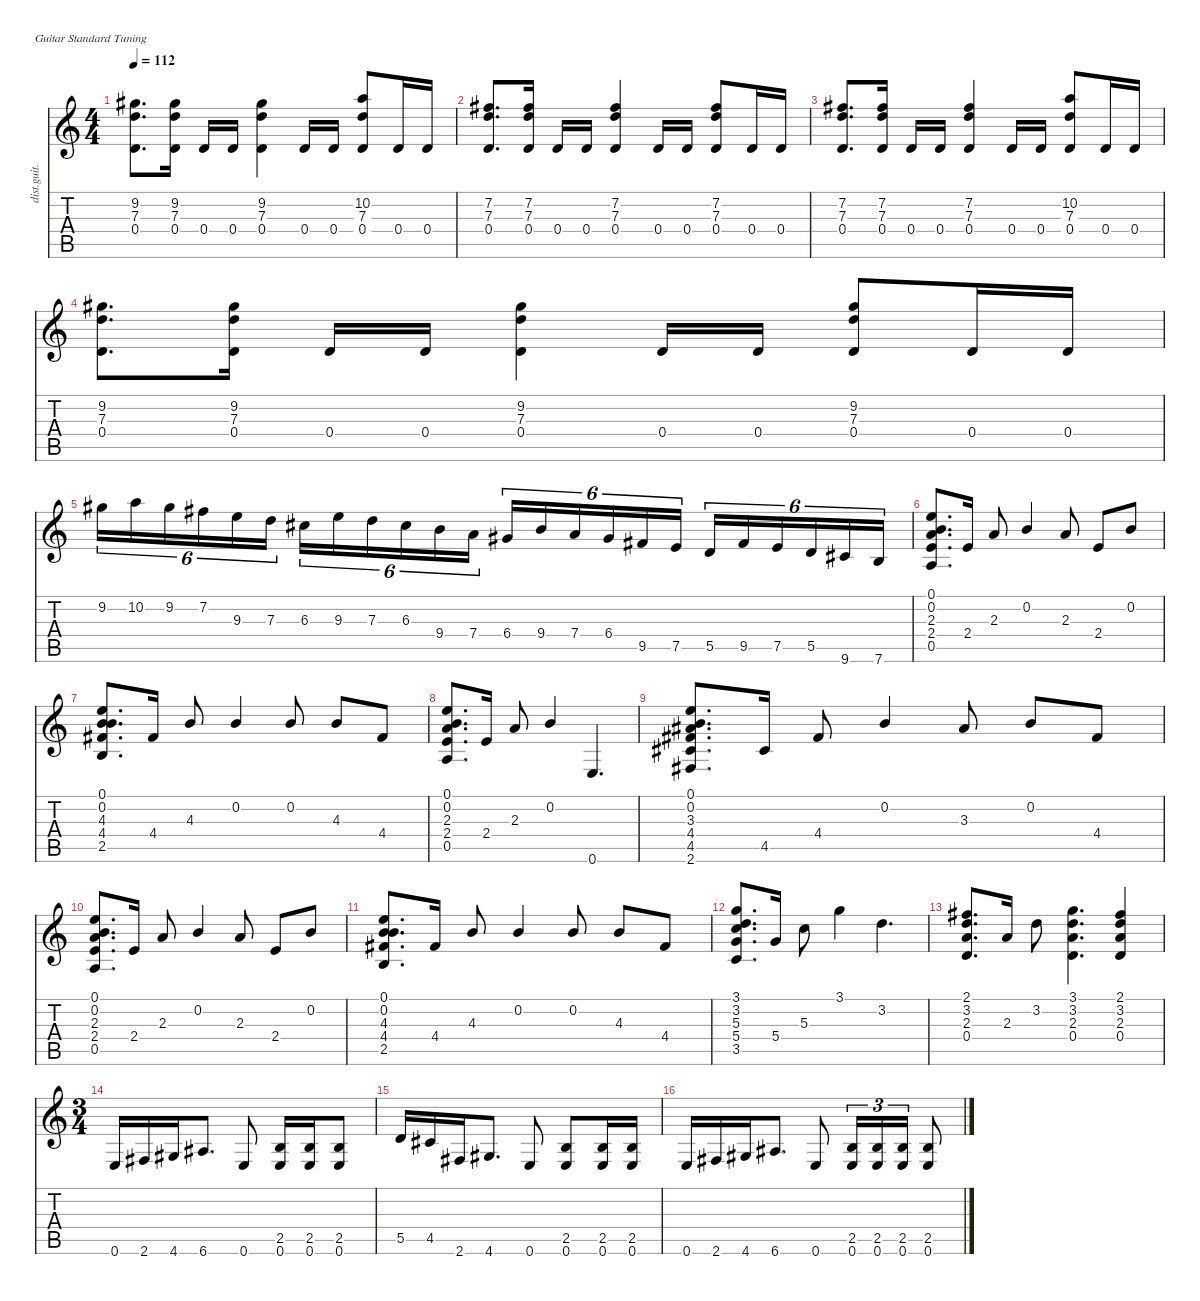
\defaultSystemsLayout 4
\hideDynamics
\bracketExtendMode nobrackets
\otherSystemsTrackNameOrientation horizontal
\track ("John Petrucci" "dist.guit.") {mute instrument distortionguitar}
\staff {score tabs}
\tuning (E4 B3 G3 D3 A2 E2)
\ts (4 4)
\tempo 112
\clef g2
\ks c
(9.2{acc #} 7.3 0.4).8{d dy f beam Down} (9.2{acc #} 7.3 0.4).16{beam Down} 0.4.16{beam Up} 0.4.16{beam Up} (9.2{acc #} 7.3 0.4).4{beam Down} 0.4.16{beam Up} 0.4.16{beam Up} (10.2 7.3 0.4).8{beam Up} 0.4.16{beam Up} 0.4.16{beam Up} |
(7.2{acc #} 7.3 0.4).8{d beam Up} (7.2{acc #} 7.3 0.4).16{beam Up} 0.4.16{beam Up} 0.4.16{beam Up} (7.2{acc #} 7.3 0.4).4{beam Up} 0.4.16{beam Up} 0.4.16{beam Up} (7.2{acc #} 7.3 0.4).8{beam Up} 0.4.16{beam Up} 0.4.16{beam Up} |
(7.2{acc #} 7.3 0.4).8{d beam Up} (7.2{acc #} 7.3 0.4).16{beam Up} 0.4.16{beam Up} 0.4.16{beam Up} (7.2{acc #} 7.3 0.4).4{beam Up} 0.4.16{beam Up} 0.4.16{beam Up} (10.2 7.3 0.4).8{beam Up} 0.4.16{beam Up} 0.4.16{beam Up} |
(9.2{acc #} 7.3 0.4).8{d beam Down} (9.2{acc #} 7.3 0.4).16{beam Down} 0.4.16{beam Up} 0.4.16{beam Up} (9.2{acc #} 7.3 0.4).4{beam Down} 0.4.16{beam Up} 0.4.16{beam Up} (9.2{acc #} 7.3 0.4).8{beam Up} 0.4.16{beam Up} 0.4.16{beam Up} |
9.2{acc #}.16{tu (6 4) beam Down} 10.2.16{tu (6 4) beam Down} 9.2{acc #}.16{tu (6 4) beam Down} 7.2{acc #}.16{tu (6 4) beam Down} 9.3.16{tu (6 4) beam Down} 7.3.16{tu (6 4) beam Down} 6.3{acc #}.16{tu (6 4) beam Down} 9.3.16{tu (6 4) beam Down} 7.3.16{tu (6 4) beam Down} 6.3{acc #}.16{tu (6 4) beam Down} 9.4.16{tu (6 4) beam Down} 7.4.16{tu (6 4) beam Down} 6.4{acc #}.16{tu (6 4) beam Up} 9.4.16{tu (6 4) beam Up} 7.4.16{tu (6 4) beam Up} 6.4{acc #}.16{tu (6 4) beam Up} 9.5{acc #}.16{tu (6 4) beam Up} 7.5.16{tu (6 4) beam Up} 5.5.16{tu (6 4) beam Up} 9.5{acc #}.16{tu (6 4) beam Up} 7.5.16{tu (6 4) beam Up} 5.5.16{tu (6 4) beam Up} 9.6{acc #}.16{tu (6 4) beam Up} 7.6.16{tu (6 4) beam Up} |
(0.1 0.2 2.3 2.4 0.5).8{d beam Up} 2.4.16{beam Up} 2.3.8{beam Up} 0.2.4{beam Up} 2.3.8{beam Up} 2.4.8{beam Up} 0.2.8{beam Up} |
(0.1 0.2 4.3 4.4{acc #} 2.5).8{d beam Up} 4.4{acc #}.16{beam Up} 4.3.8{beam Up} 0.2.4{beam Up} 0.2.8{beam Up} 4.3.8{beam Up} 4.4{acc #}.8{beam Up} |
(0.1 0.2 2.3 2.4 0.5).8{d beam Up} 2.4.16{beam Up} 2.3.8{beam Up} 0.2.4{beam Up} 0.6.4{d beam Up} |
(0.1 0.2 3.3{acc #} 4.4{acc #} 4.5{acc #} 2.6{acc #}).8{d beam Up} 4.5{acc #}.16{beam Up} 4.4{acc #}.8{beam Up} 0.2.4{beam Up} 3.3{acc #}.8{beam Up} 0.2.8{beam Up} 4.4{acc #}.8{beam Up} |
(0.1 0.2 2.3 2.4 0.5).8{d beam Up} 2.4.16{beam Up} 2.3.8{beam Up} 0.2.4{beam Up} 2.3.8{beam Up} 2.4.8{beam Up} 0.2.8{beam Up} |
(0.1 0.2 4.3 4.4{acc #} 2.5).8{d beam Up} 4.4{acc #}.16{beam Up} 4.3.8{beam Up} 0.2.4{beam Up} 0.2.8{beam Up} 4.3.8{beam Up} 4.4{acc #}.8{beam Up} |
(3.1 3.2 5.3 5.4 3.5).8{d beam Up} 5.4.16{beam Up} 5.3.8{beam Down} 3.1.4{beam Down} 3.2.4{d beam Down} |
(2.1{acc #} 3.2 2.3 0.4).8{d beam Up} 2.3.16{beam Up} 3.2.8{beam Down} (3.1 3.2 2.3 0.4).4{d beam Down} (2.1{acc #} 3.2 2.3 0.4).4{beam Up} |
\ts (3 4)
\beaming (8 2 2 2)
0.6.16{beam Up} 2.6{acc #}.16{beam Up} 4.6{acc #}.16{beam Up} 6.6{acc #}.8{d beam Up} 0.6.8{beam Up} (2.5 0.6).16{beam Up} (2.5 0.6).16{beam Up} (2.5 0.6).8{beam Up} |
5.5.16{beam Up} 4.5{acc #}.16{beam Up} 2.6{acc #}.16{beam Up} 4.6{acc #}.8{d beam Up} 0.6.8{beam Up} (2.5 0.6).8{beam Up} (2.5 0.6).16{beam Up} (2.5 0.6).16{beam Up} |
0.6.16{beam Up} 2.6{acc #}.16{beam Up} 4.6{acc #}.16{beam Up} 6.6{acc #}.8{d beam Up} 0.6.8{beam Up} (2.5 0.6).16{tu (3 2) beam Up} (2.5 0.6).16{tu (3 2) beam Up} (2.5 0.6).16{tu (3 2) beam Up} (2.5 0.6).8{beam Up}
